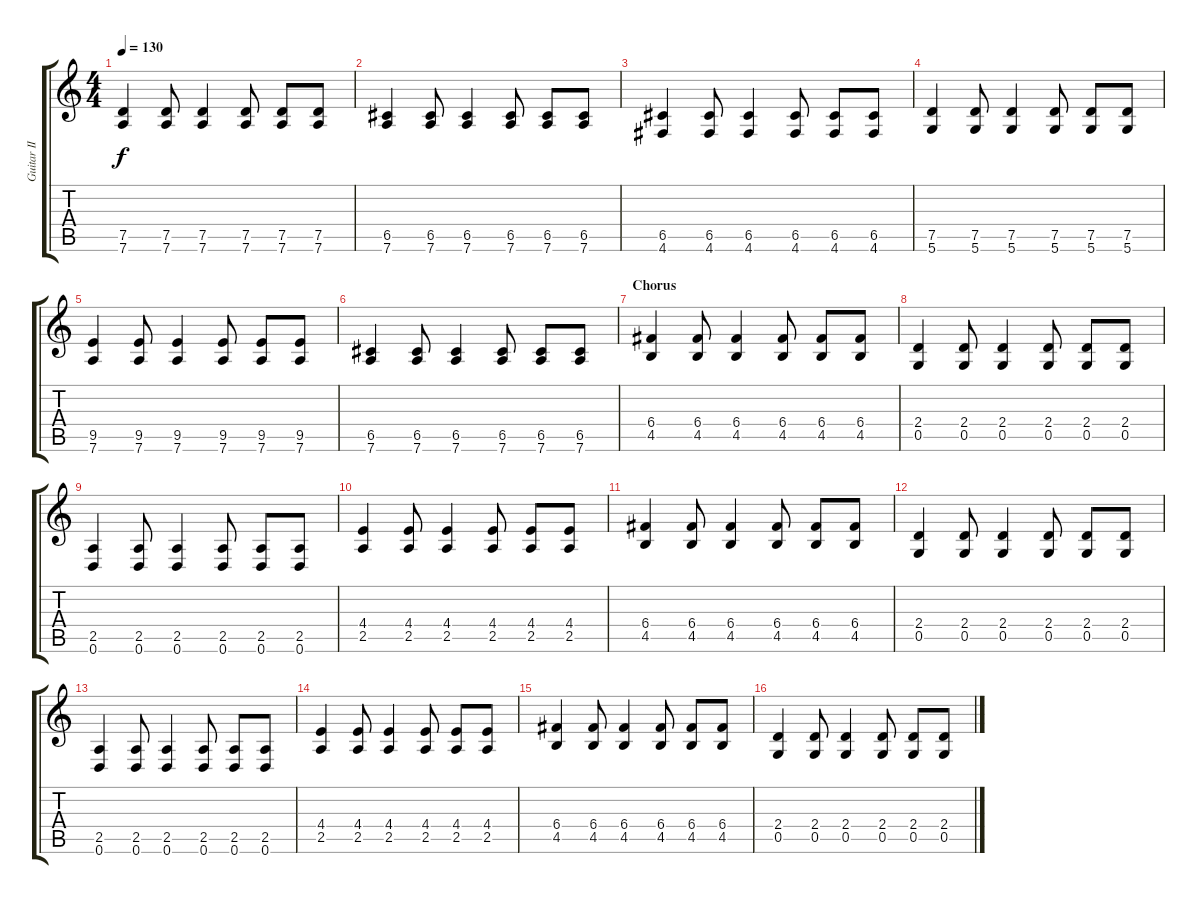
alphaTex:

\track ("Guitar II" "Guitar II") {instrument distortionguitar}
\staff {score tabs}
\tuning (D4 A3 F3 C3 G2 D2) {hide}
\ts (4 4)
\tempo 130
\clef g2
\ks c
(7.5 7.6).4{dy f} (7.5 7.6).8 (7.5 7.6).4 (7.5 7.6).8 (7.5 7.6).8 (7.5 7.6).8 |
(6.5 7.6).4 (6.5 7.6).8 (6.5 7.6).4 (6.5 7.6).8 (6.5 7.6).8 (6.5 7.6).8 |
(6.5 4.6).4 (6.5 4.6).8 (6.5 4.6).4 (6.5 4.6).8 (6.5 4.6).8 (6.5 4.6).8 |
(7.5 5.6).4 (7.5 5.6).8 (7.5 5.6).4 (7.5 5.6).8 (7.5 5.6).8 (7.5 5.6).8 |
(9.5 7.6).4 (9.5 7.6).8 (9.5 7.6).4 (9.5 7.6).8 (9.5 7.6).8 (9.5 7.6).8 |
(6.5 7.6).4 (6.5 7.6).8 (6.5 7.6).4 (6.5 7.6).8 (6.5 7.6).8 (6.5 7.6).8 |
\section ("" "Chorus")
(6.4 4.5).4 (6.4 4.5).8 (6.4 4.5).4 (6.4 4.5).8 (6.4 4.5).8 (6.4 4.5).8 |
(2.4 0.5).4 (2.4 0.5).8 (2.4 0.5).4 (2.4 0.5).8 (2.4 0.5).8 (2.4 0.5).8 |
(2.5 0.6).4 (2.5 0.6).8 (2.5 0.6).4 (2.5 0.6).8 (2.5 0.6).8 (2.5 0.6).8 |
(4.4 2.5).4 (4.4 2.5).8 (4.4 2.5).4 (4.4 2.5).8 (4.4 2.5).8 (4.4 2.5).8 |
(6.4 4.5).4 (6.4 4.5).8 (6.4 4.5).4 (6.4 4.5).8 (6.4 4.5).8 (6.4 4.5).8 |
(2.4 0.5).4 (2.4 0.5).8 (2.4 0.5).4 (2.4 0.5).8 (2.4 0.5).8 (2.4 0.5).8 |
(2.5 0.6).4 (2.5 0.6).8 (2.5 0.6).4 (2.5 0.6).8 (2.5 0.6).8 (2.5 0.6).8 |
(4.4 2.5).4 (4.4 2.5).8 (4.4 2.5).4 (4.4 2.5).8 (4.4 2.5).8 (4.4 2.5).8 |
(6.4 4.5).4 (6.4 4.5).8 (6.4 4.5).4 (6.4 4.5).8 (6.4 4.5).8 (6.4 4.5).8 |
(2.4 0.5).4 (2.4 0.5).8 (2.4 0.5).4 (2.4 0.5).8 (2.4 0.5).8 (2.4 0.5).8
